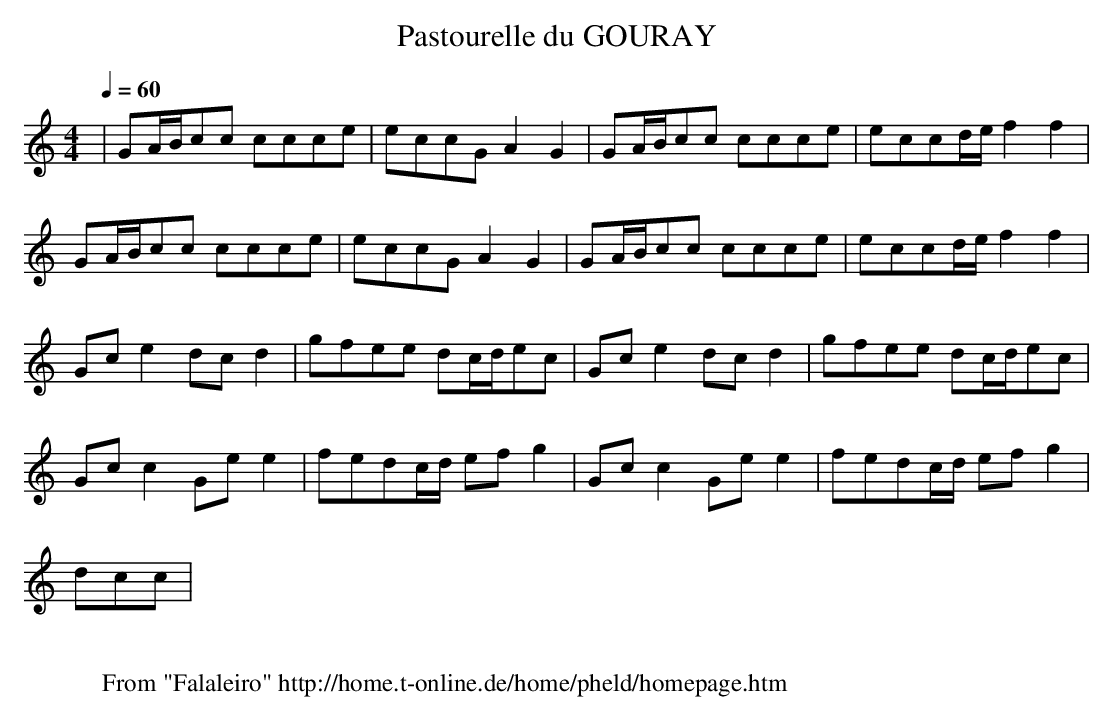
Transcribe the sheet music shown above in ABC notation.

X:1
T:Pastourelle du GOURAY
M:4/4
L:1/8
Q:1/4=60
K:C
|GA/2B/2cc ccce|eccG A2G2|GA/2B/2cc ccce|eccd/2e/2 f2f2|
GA/2B/2cc ccce|eccG A2G2|GA/2B/2cc ccce|eccd/2e/2 f2f2|
Gce2 dcd2|gfee dc/2d/2ec|Gce2 dcd2|gfee dc/2d/2ec|
Gcc2 Gee2|fedc/2d/2 efg2|Gcc2 Gee2|fedc/2d/2 efg2|
dcc|
W:
W: From "Falaleiro" http://home.t-online.de/home/pheld/homepage.htm
